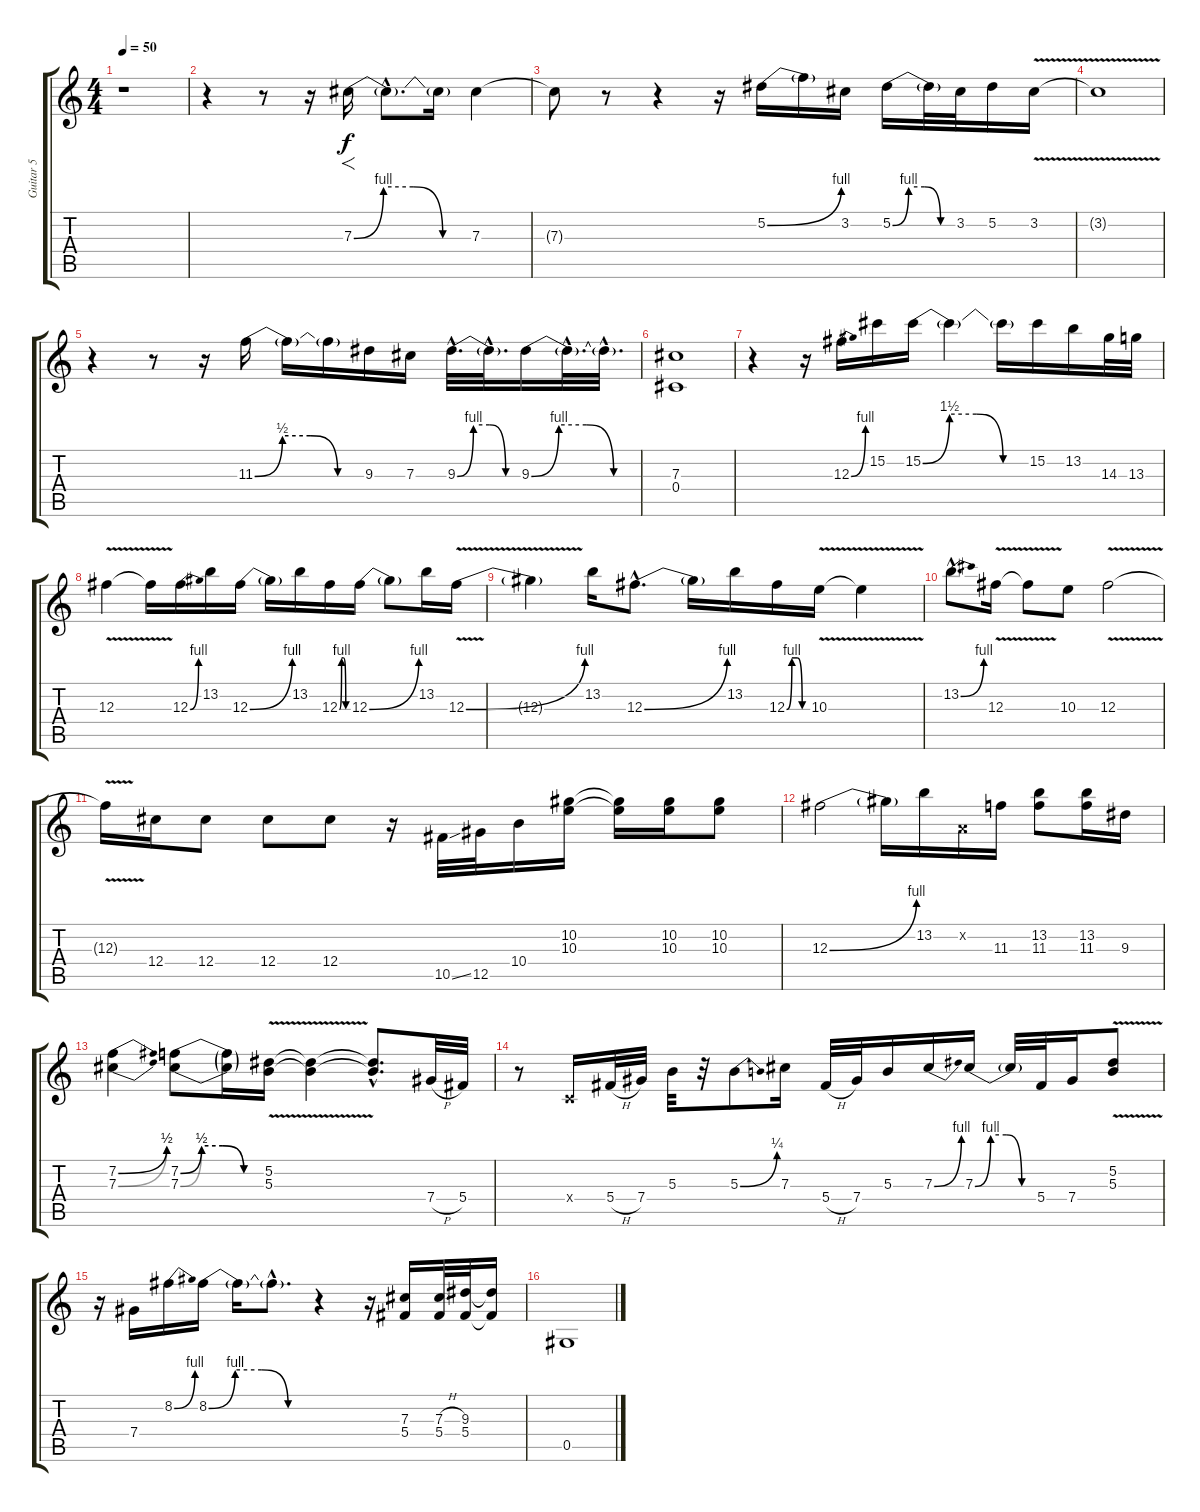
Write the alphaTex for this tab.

\track ("Guitar 5" "Guitar 5") {instrument overdrivenguitar}
\staff {score tabs}
\tuning (Eb4 Bb3 Gb3 Db3 Ab2 Eb2) {hide}
\ts (4 4)
\tempo 50
\clef g2
\ks c
r.1{dy f} |
r.4{volume 16} r.8 r.16 7.3{be (custom 0 0 15 4 30 4 45 0 60 0)}.16{f} 7.3{hac t}.8{d} 7.3{t}.16 7.3.4 |
7.3{t}.8 r.8 r.4 r.16 5.2{be (bend 0 0 60 4)}.16 5.2{t}.16 3.2.16 5.2{be (custom 0 0 15 4 30 4 45 0 60 0)}.16 5.2{t}.32 3.2.32 5.2.16 3.2{v}.16 |
3.2{t}.1 |
r.4 r.8 r.16 11.3{be (custom 0 0 15 2 30 2 45 0 60 0)}.16 11.3{t}.16 11.3{t}.16 9.3.16 7.3.16 9.3{be (custom 0 0 15 4 30 4 45 0 60 0) hac}.32{d} 9.3{hac t}.32{d} 9.3{be (custom 0 0 15 4 30 4 45 0 60 0)}.16 9.3{hac t}.32{d} 9.3{hac t}.32{d} |
(7.3 0.4).1 |
r.4 r.16 12.3{be (bend 0 0 60 4)}.16 15.2.16 15.2{be (custom 0 0 15 6 30 6 45 0 60 0)}.16 15.2{t}.4 15.2{t}.16 15.2.16 13.2.16 14.3.32 13.3.32 |
12.3{v}.4 12.3{t}.16 12.3{be (bend 0 0 60 4)}.16 13.2.16 12.3{be (bend 0 0 60 4)}.16 12.3{t}.16 13.2.16 12.3{be (custom 0 0 15 4 30 4 45 0 60 0)}.16 12.3{be (bend 0 0 60 4)}.16 12.3{t}.8 13.2.16 12.3{be (bend 0 0 60 4) v}.16 |
12.3{t}.4 13.2.16 12.3{be (bend 0 0 60 4) hac}.8{d} 12.3{t}.16 13.2.16 12.3{be (custom 0 0 15 4 30 4 45 0 60 0)}.16 10.3{v}.16 10.3{t}.4 |
13.2{be (bend 0 0 60 4) hac}.8{d} 12.3{v}.16 12.3{t}.8 10.3.8 12.3{v}.2 |
12.3{t}.16 12.4.16 12.4.8 12.4.8 12.4.8 r.16 10.5{ss}.32 12.5.32 10.4.16 (10.2 10.3).16 (10.2{t} 10.3{t}).16 (10.2 10.3).16 (10.2 10.3).8 |
12.3{be (bend 0 0 60 4)}.2 12.3{t}.16 13.2.16 -1.2{x}.16 11.3.16 (13.2 11.3).8 (13.2 11.3).16 9.3.16 |
(7.2{be (bend 0 0 60 2)} 7.3{be (bend 0 0 60 2)}).4 (7.2{be (custom 0 0 15 2 30 2 45 0 60 0)} 7.3{be (custom 0 0 15 2 30 2 45 0 60 0)}).8 (7.2{t} 7.3{t}).16 (5.2{v} 5.3{v}).16 (5.2{t} 5.3{t}).4 (5.2{hac t} 5.3{hac t}).8{d} 7.4{h}.32 5.4.32 |
r.8 -1.4{x}.16 5.4{h}.32 7.4.32 5.3.32 r.32 5.3{be (bend 0 0 60 1)}.8 7.3.16 5.4{h}.32 7.4.32 5.3.16 7.3{be (bend 0 0 60 4)}.16 7.3{be (custom 0 0 15 4 30 4 45 0 60 0)}.16 7.3{t}.32 5.4.32 7.4.16 (5.2{v} 5.3{v}).8 |
r.16 7.4.16 8.2{be (bend 0 0 60 4)}.16 8.2{be (custom 0 0 15 4 30 4 45 0 60 0)}.16 8.2{t}.16 8.2{hac t}.8{d} r.4 r.16 (7.3 5.4).16 (7.3{h} 5.4).32 (9.3 5.4).32 (9.3{t} 5.4{t}).16 |
0.5.1
